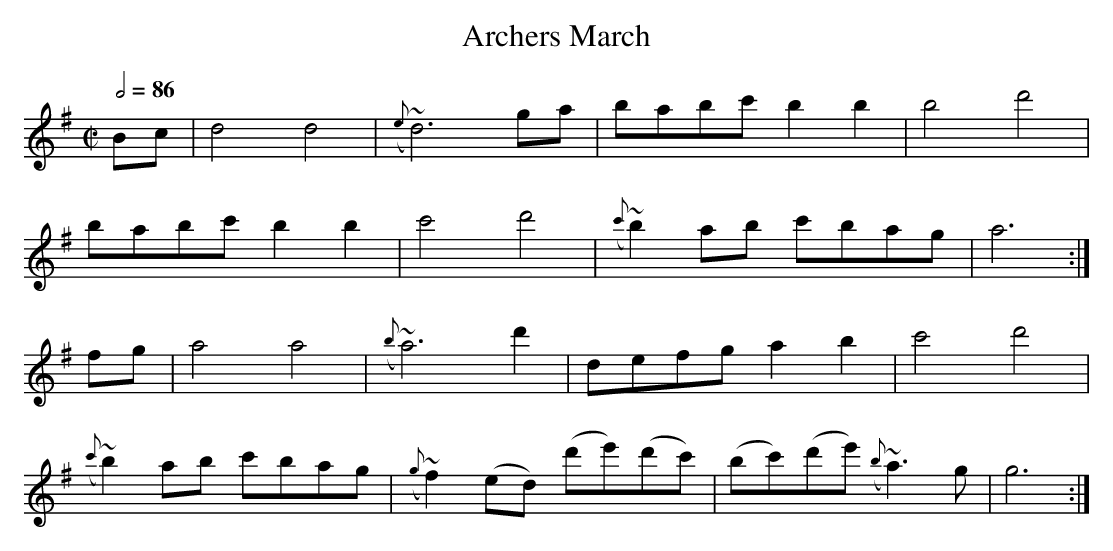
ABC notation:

X:1
T:Archers March
M:C|
L:1/8
Q:1/2=86
K:G
Bc|      d4    d4   |({e}~d6)             ga   |      babc'           b2 b2|b4  d'4|
         babc' b2 b2|     c'4       d'4        |({c'}~b2)ab           c'bag|a6    :|
fg|      a4    a4   |({b}~a6)             d'2  |      defg            a2 b2|c'4 d'4|
   ({c'}~b2)ab c'bag|({g}~f2) (ed) (d'e')(d'c')|     (bc')(d'e') ({b}~a3) g|g6    :|
